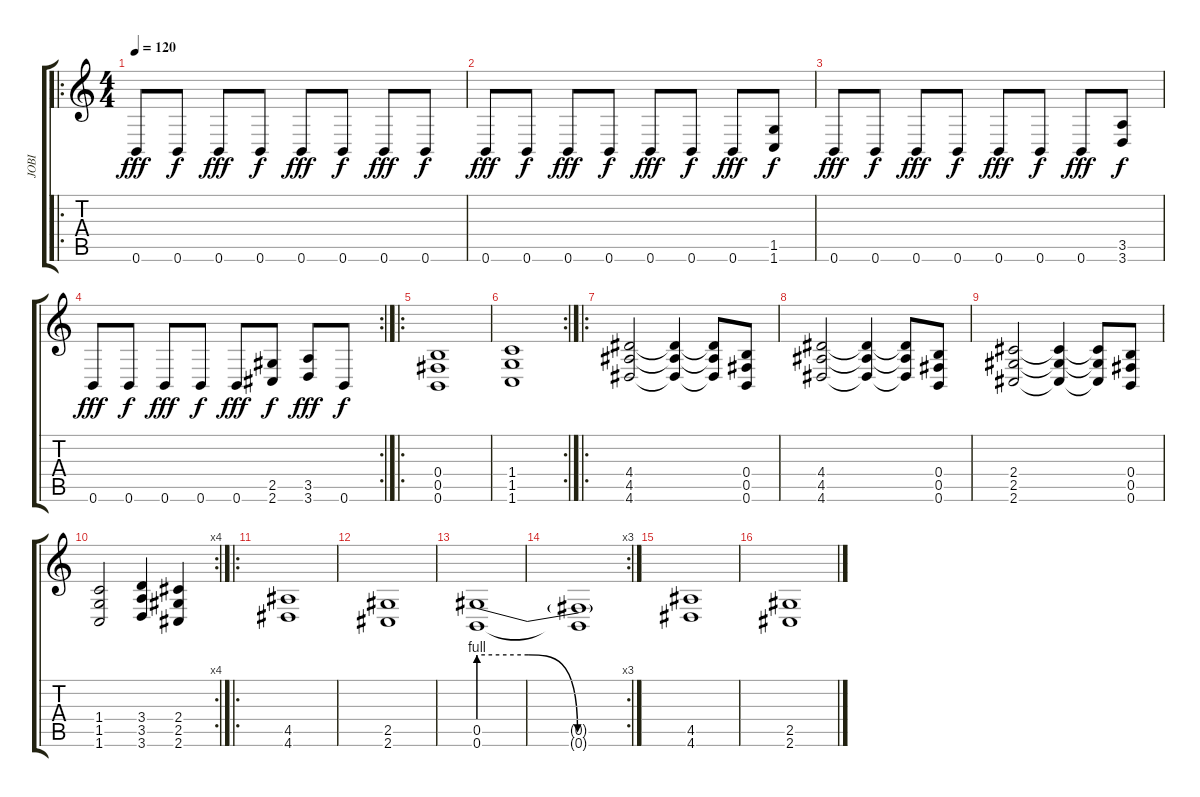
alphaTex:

\track ("JOBI" "JOBI") {instrument distortionguitar}
\staff {score tabs}
\tuning (Db4 Ab3 E3 B2 Gb2 B1) {hide}
\ro
\ts (4 4)
\tempo 120
\clef g2
\ks c
0.6.8{dy fff} 0.6.8{dy f} 0.6.8{dy fff} 0.6.8{dy f} 0.6.8{dy fff} 0.6.8{dy f} 0.6.8{dy fff} 0.6.8{dy f} |
0.6.8{dy fff} 0.6.8{dy f} 0.6.8{dy fff} 0.6.8{dy f} 0.6.8{dy fff} 0.6.8{dy f} 0.6.8{dy fff} (1.5 1.6).8{dy f} |
0.6.8{dy fff} 0.6.8{dy f} 0.6.8{dy fff} 0.6.8{dy f} 0.6.8{dy fff} 0.6.8{dy f} 0.6.8{dy fff} (3.5 3.6).8{dy f} |
\rc 2
0.6.8{dy fff} 0.6.8{dy f} 0.6.8{dy fff} 0.6.8{dy f} 0.6.8{dy fff} (2.5 2.6).8{dy f} (3.5 3.6).8{dy fff} 0.6.8{dy f} |
\ro
(0.4 0.5 0.6).1 |
\rc 2
(1.4 1.5 1.6).1 |
\ro
(4.4 4.5 4.6).2 (4.4{t} 4.5{t} 4.6{t}).4 (4.4{t} 4.5{t} 4.6{t}).8 (0.4 0.5 0.6).8 |
(4.4 4.5 4.6).2 (4.4{t} 4.5{t} 4.6{t}).4 (4.4{t} 4.5{t} 4.6{t}).8 (0.4 0.5 0.6).8 |
(2.4 2.5 2.6).2 (2.4{t} 2.5{t} 2.6{t}).4 (2.4{t} 2.5{t} 2.6{t}).8 (0.4 0.5 0.6).8 |
\rc 4
(1.4 1.5 1.6).2 (3.4 3.5 3.6).4 (2.4 2.5 2.6).4 |
\ro
(4.5 4.6).1 |
(2.5 2.6).1 |
(0.5{be (custom 0 4 20 4 40 0 60 0)} 0.6).1 |
\rc 3
(0.5{t} 0.6{t}).1 |
(4.5 4.6).1 |
(2.5 2.6).1
